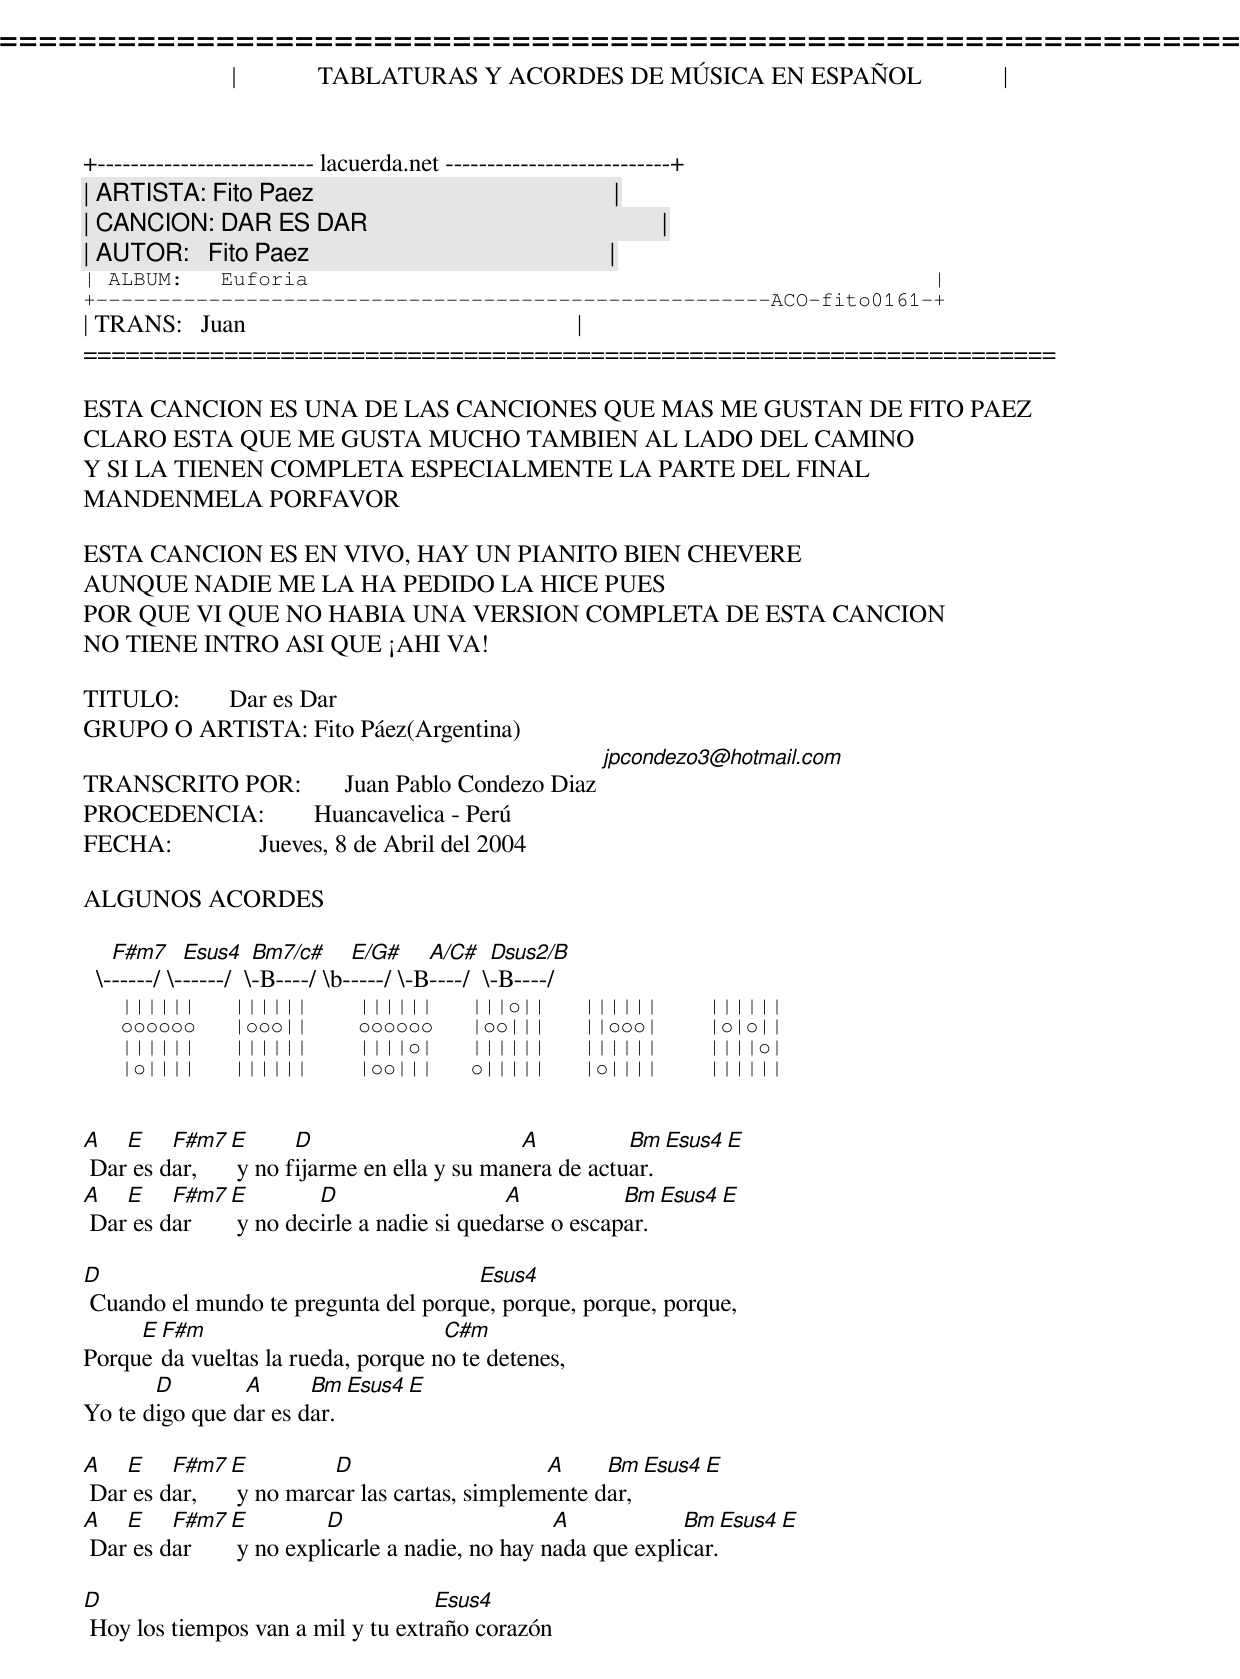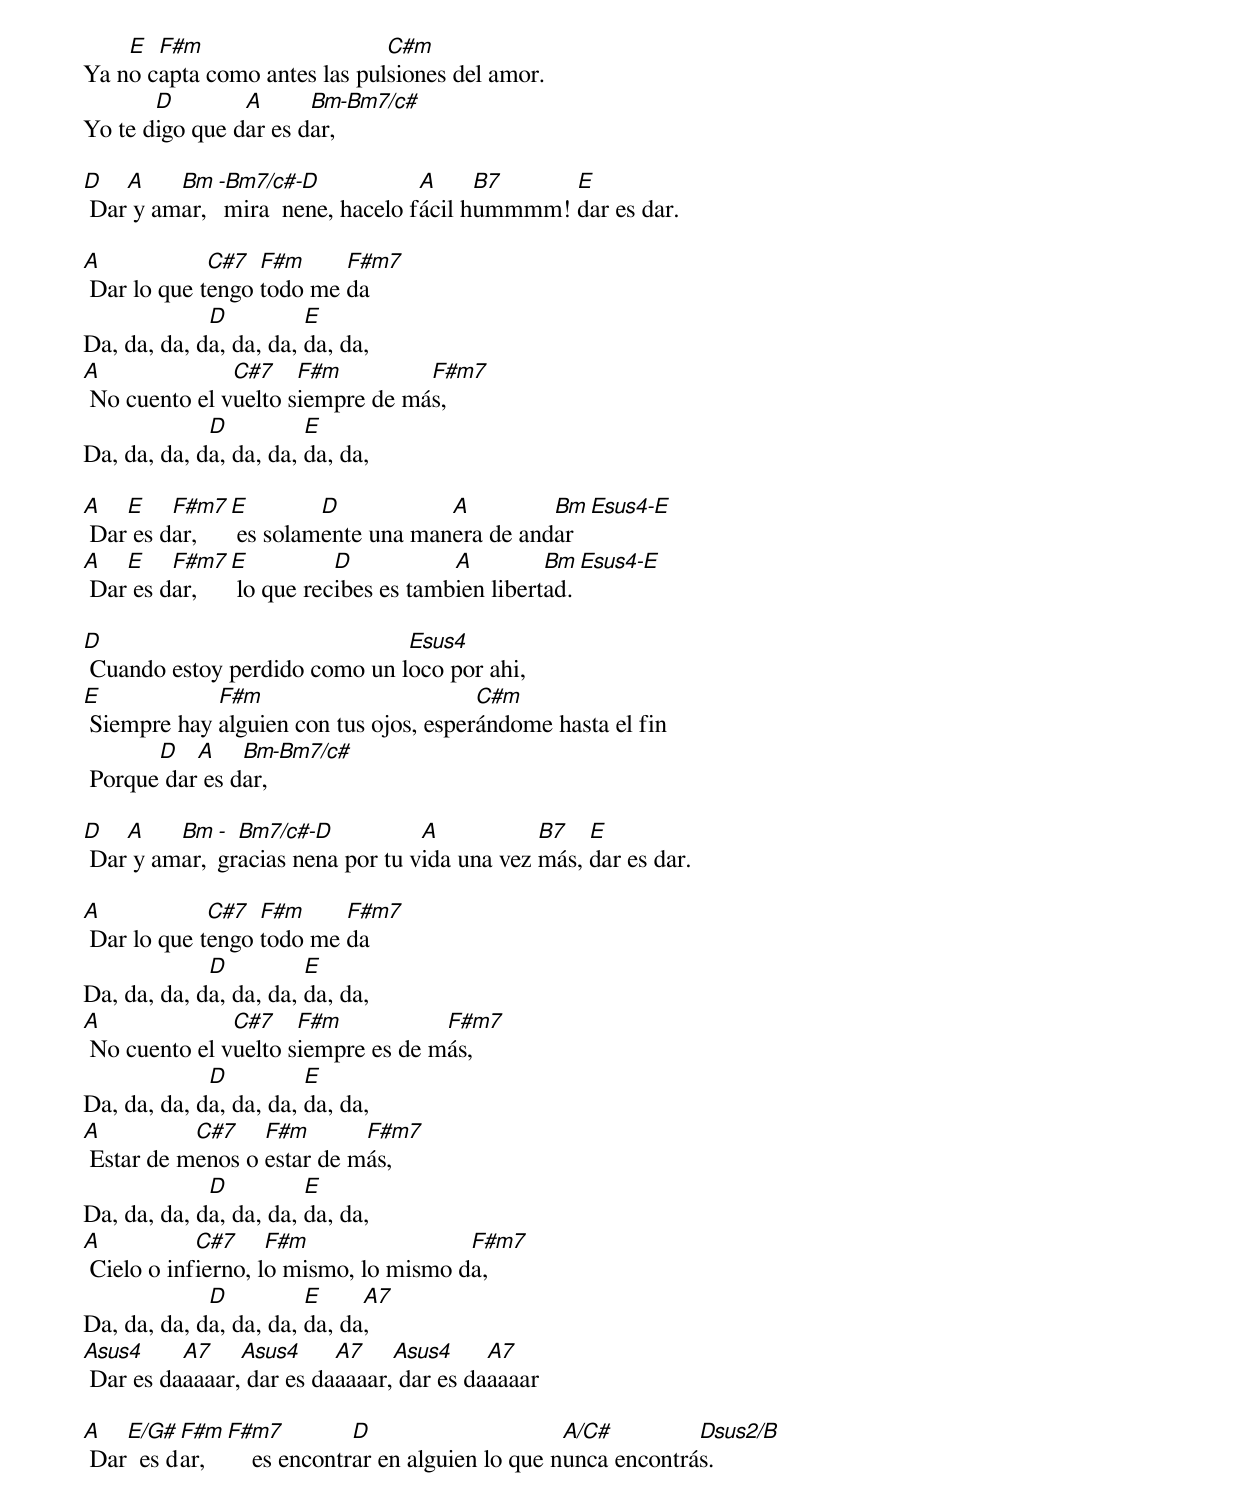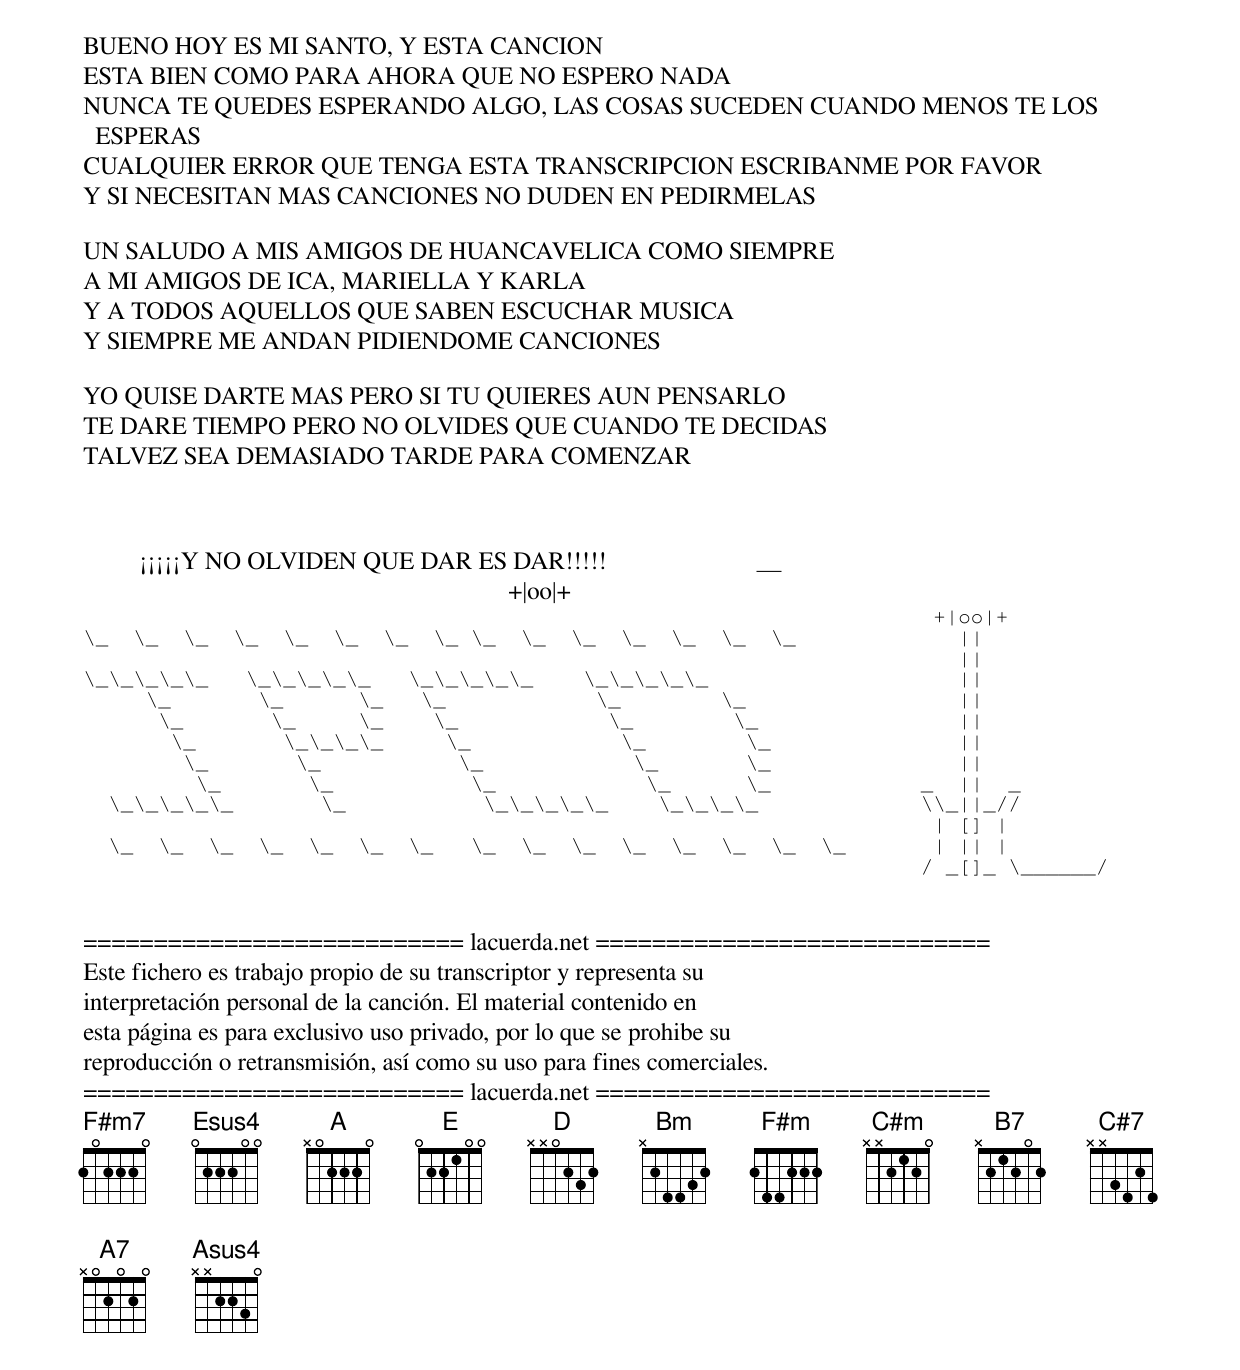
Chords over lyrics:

=====================================================================
|             TABLATURAS Y ACORDES DE MÚSICA EN ESPAÑOL             |
+-------------------------- lacuerda.net ---------------------------+
| ARTISTA: Fito Paez                                                |
| CANCION: DAR ES DAR                                               |
| AUTOR:   Fito Paez                                                |
| ALBUM:   Euforia                                                  |
+------------------------------------------------------ACO-fito0161-+
| TRANS:   Juan                                                     |
=====================================================================

ESTA CANCION ES UNA DE LAS CANCIONES QUE MAS ME GUSTAN DE FITO PAEZ
CLARO ESTA QUE ME GUSTA MUCHO TAMBIEN AL LADO DEL CAMINO
Y SI LA TIENEN COMPLETA ESPECIALMENTE LA PARTE DEL FINAL
MANDENMELA PORFAVOR

ESTA CANCION ES EN VIVO, HAY UN PIANITO BIEN CHEVERE
AUNQUE NADIE ME LA HA PEDIDO LA HICE PUES
POR QUE VI QUE NO HABIA UNA VERSION COMPLETA DE ESTA CANCION
NO TIENE INTRO ASI QUE ¡AHI VA!

TITULO:        Dar es Dar
GRUPO O ARTISTA: Fito Páez(Argentina)
TRANSCRITO POR:       Juan Pablo Condezo Diaz [jpcondezo3@hotmail.com]
PROCEDENCIA:        Huancavelica - Perú
FECHA:              Jueves, 8 de Abril del 2004

ALGUNOS ACORDES

    F#m7     Esus4    Bm7/c#     E/G#     A/C#    Dsus2/B
  \------/ \------/  \-B----/ \b-----/ \-B----/  \-B----/
   ||||||   ||||||    ||||||   |||o||   ||||||    ||||||
   oooooo   |ooo||    oooooo   |oo|||   ||ooo|    |o|o||
   ||||||   ||||||    ||||o|   ||||||   ||||||    ||||o|
   |o||||   ||||||    |oo|||   o|||||   |o||||    ||||||


A   E    F#m7  E      D                      A          Bm  Esus4 E
 Dar es dar,    y no fijarme en ella y su manera de actuar.
A   E    F#m7  E        D                   A           Bm  Esus4 E
 Dar es dar     y no decirle a nadie si quedarse o escapar.

D                                     Esus4
 Cuando el mundo te pregunta del porque, porque, porque, porque,
     E F#m                          C#m
Porque da vueltas la rueda, porque no te detenes,
       D        A      Bm   Esus4 E
Yo te digo que dar es dar.

A   E    F#m7  E         D                     A     Bm  Esus4 E
 Dar es dar,    y no marcar las cartas, simplemente dar,
A   E    F#m7  E         D                       A            Bm  Esus4 E
 Dar es dar     y no explicarle a nadie, no hay nada que explicar.

D                                   Esus4
 Hoy los tiempos van a mil y tu extraño corazón
    E  F#m                    C#m
Ya no capta como antes las pulsiones del amor.
       D        A      Bm-Bm7/c#
Yo te digo que dar es dar,

D   A    Bm -Bm7/c#-D            A     B7     E
 Dar y amar, mira  nene, hacelo fácil hummmm! dar es dar.

A            C#7  F#m     F#m7
 Dar lo que tengo todo me da
             D          E
Da, da, da, da, da, da, da, da,
A              C#7    F#m         F#m7
 No cuento el vuelto siempre de más,
             D          E
Da, da, da, da, da, da, da, da,

A   E    F#m7  E        D           A         Bm  Esus4-E
 Dar es dar,    es solamente una manera de andar
A   E    F#m7  E          D           A         Bm  Esus4-E
 Dar es dar,    lo que recibes es tambien libertad.

D                              Esus4
 Cuando estoy perdido como un loco por ahi,
E            F#m                        C#m
 Siempre hay alguien con tus ojos, esperándome hasta el fin
       D   A    Bm-Bm7/c#
 Porque dar es dar,

D   A    Bm  - Bm7/c#-D           A           B7   E
 Dar y amar, gracias nena por tu vida una vez más, dar es dar.

A            C#7  F#m     F#m7
 Dar lo que tengo todo me da
             D          E
Da, da, da, da, da, da, da, da,
A              C#7    F#m           F#m7
 No cuento el vuelto siempre es de más,
             D          E
Da, da, da, da, da, da, da, da,
A          C#7    F#m       F#m7
 Estar de menos o estar de más,
             D          E
Da, da, da, da, da, da, da, da,
A           C#7     F#m                F#m7
 Cielo o infierno, lo mismo, lo mismo da,
             D          E     A7
Da, da, da, da, da, da, da, da,
Asus4     A7    Asus4     A7    Asus4     A7
 Dar es daaaaar, dar es daaaaar, dar es daaaaar

A   E/G#  F#m F#m7          D                     A/C#         Dsus2/B
 Dar  es dar,     es encontrar en alguien lo que nunca encontrás.


BUENO HOY ES MI SANTO, Y ESTA CANCION
ESTA BIEN COMO PARA AHORA QUE NO ESPERO NADA
NUNCA TE QUEDES ESPERANDO ALGO, LAS COSAS SUCEDEN CUANDO MENOS TE LOS ESPERAS
CUALQUIER ERROR QUE TENGA ESTA TRANSCRIPCION ESCRIBANME POR FAVOR
Y SI NECESITAN MAS CANCIONES NO DUDEN EN PEDIRMELAS

UN SALUDO A MIS AMIGOS DE HUANCAVELICA COMO SIEMPRE
A MI AMIGOS DE ICA, MARIELLA Y KARLA
Y A TODOS AQUELLOS QUE SABEN ESCUCHAR MUSICA
Y SIEMPRE ME ANDAN PIDIENDOME CANCIONES

YO QUISE DARTE MAS PERO SI TU QUIERES AUN PENSARLO
TE DARE TIEMPO PERO NO OLVIDES QUE CUANDO TE DECIDAS
TALVEZ SEA DEMASIADO TARDE PARA COMENZAR



         ¡¡¡¡¡Y NO OLVIDEN QUE DAR ES DAR!!!!!                        __
                                                                    +|oo|+
                                                                    +|oo|+
\_  \_  \_  \_  \_  \_  \_  \_ \_  \_  \_  \_  \_  \_  \_             ||
                                                                      ||
\_\_\_\_\_   \_\_\_\_\_   \_\_\_\_\_    \_\_\_\_\_                    ||
     \_       \_      \_   \_            \_        \_                 ||
      \_       \_     \_    \_            \_        \_                ||
       \_       \_\_\_\_     \_            \_        \_               ||
        \_       \_           \_            \_       \_               ||
         \_       \_           \_            \_      \_            _  ||  _
  \_\_\_\_\_       \_           \_\_\_\_\_    \_\_\_\_             \\_||_//
                                                                    | [] |
  \_  \_  \_  \_  \_  \_  \_   \_  \_  \_  \_  \_  \_  \_  \_       | || |
                                                                   / _[]_ \
                                                                   \______/


=========================== lacuerda.net ============================
Este fichero es trabajo propio de su transcriptor y representa su
interpretación personal de la canción. El material contenido en
esta página es para exclusivo uso privado, por lo que se prohibe su
reproducción o retransmisión, así como su uso para fines comerciales.
=========================== lacuerda.net ============================
